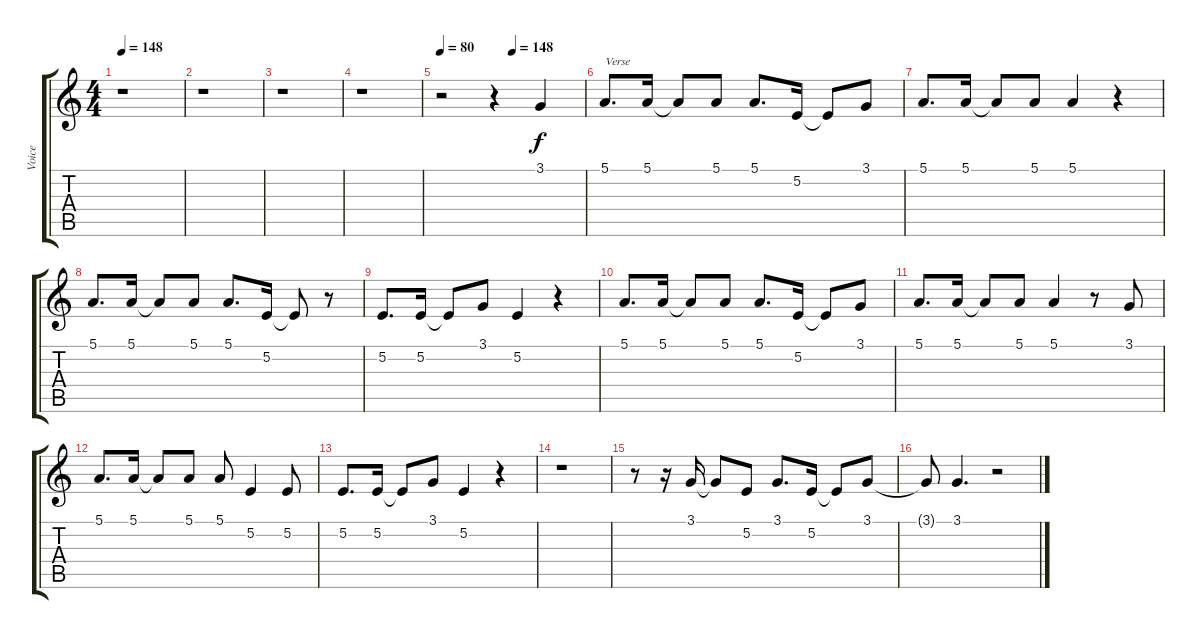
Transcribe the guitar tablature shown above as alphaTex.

\track ("Voice" "Voice") {instrument cello}
\staff {score tabs}
\tuning (E4 B3 G3 D3 A2 E2) {hide}
\ts (4 4)
\tempo 148
\clef g2
\ks c
r.1{dy f instrument cello} |
r.1 |
r.1 |
r.1 |
\tempo 80
\tempo (148 0.5)
r.2 r.4 3.1.4 |
5.1.8{d txt "Verse"} 5.1.16 5.1{t}.8 5.1.8 5.1.8{d} 5.2.16 5.2{t}.8 3.1.8 |
5.1.8{d} 5.1.16 5.1{t}.8 5.1.8 5.1.4 r.4 |
5.1.8{d} 5.1.16 5.1{t}.8 5.1.8 5.1.8{d} 5.2.16 5.2{t}.8 r.8 |
5.2.8{d} 5.2.16 5.2{t}.8 3.1.8 5.2.4 r.4 |
5.1.8{d} 5.1.16 5.1{t}.8 5.1.8 5.1.8{d} 5.2.16 5.2{t}.8 3.1.8 |
5.1.8{d} 5.1.16 5.1{t}.8 5.1.8 5.1.4 r.8 3.1.8 |
5.1.8{d} 5.1.16 5.1{t}.8 5.1.8 5.1.8 5.2.4 5.2.8 |
5.2.8{d} 5.2.16 5.2{t}.8 3.1.8 5.2.4 r.4 |
r.1 |
r.8 r.16 3.1.16 3.1{t}.8 5.2.8 3.1.8{d} 5.2.16 5.2{t}.8 3.1.8 |
3.1{t}.8 3.1.4{d} r.2
